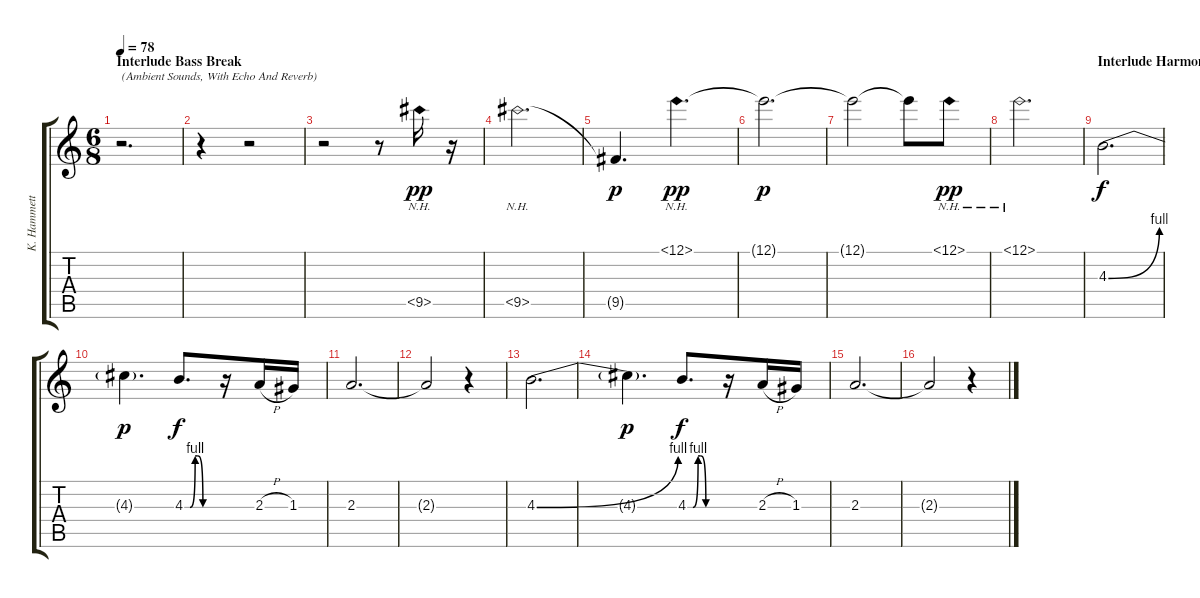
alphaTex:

\track ("K. Hammett (Lead)" "K. Hammett") {instrument distortionguitar}
\staff {score tabs}
\tuning (E4 B3 G3 D3 A2 E2) {hide}
\ts (6 8)
\section ("" "Interlude Bass Break")
\tempo 78
\clef g2
\ks c
r.2{d txt "(Ambient Sounds, With Echo And Reverb)" dy f} |
r.4 r.2 |
r.2 r.8 9.5{nh}.16{dy pp} r.16 |
9.5{nh}.2{d} |
9.5{t}.4{d dy p} 12.1{nh}.4{d dy pp} |
12.1{t}.2{d dy p} |
12.1{t}.2 12.1{t}.8 12.1{nh}.8{dy pp} |
12.1{nh}.2{d} |
\section ("" "Interlude Harmony")
4.3{be (bend 0 0 60 4)}.2{d dy f} |
4.3{t}.4{d dy p} 4.3{be (custom 0 0 10 0 20 4 25 4 35 0 45 0 60 0)}.8{d dy f} r.16 2.3{h}.16 1.3.16 |
2.3.2{d} |
2.3{t}.2 r.4 |
4.3{be (bend 0 0 60 4)}.2{d} |
4.3{t}.4{d dy p} 4.3{be (custom 0 0 10 0 20 4 25 4 35 0 45 0 60 0)}.8{d dy f} r.16 2.3{h}.16 1.3.16 |
2.3.2{d} |
2.3{t}.2 r.4
